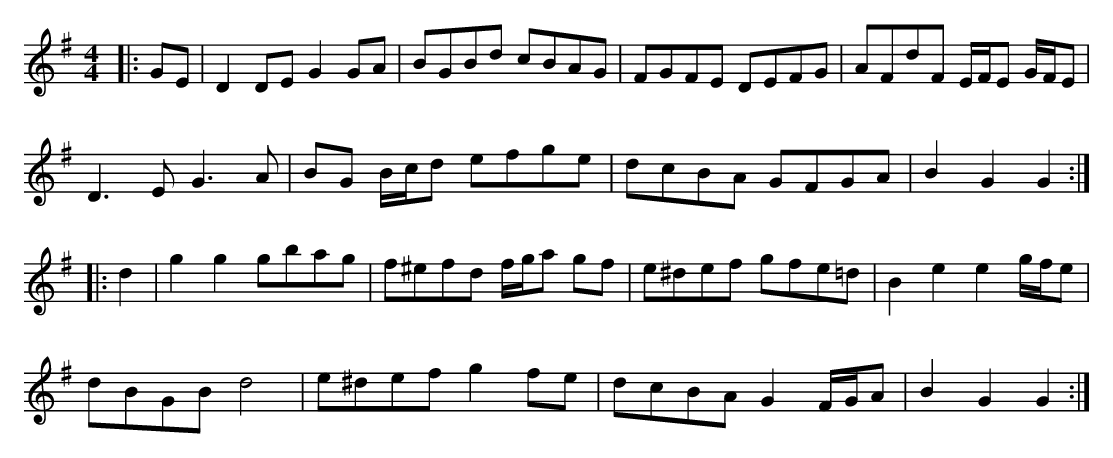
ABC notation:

X:1
M:4/4
K:G
|:GE|D2 DE G2 GA|BGBd cBAG|FGFE DEFG|AFdF E/F/E G/F/E|
D3 E G3 A|BG B/c/d efge|dcBA GFGA|B2 G2 G2:|
|:d2|g2 g2 gbag|f^efd f/g/a gf|e^def gfe=d|B2 e2 e2 g/f/e|
dBGB d4|e^def g2 fe|dcBA G2 F/G/A|B2 G2 G2:|
